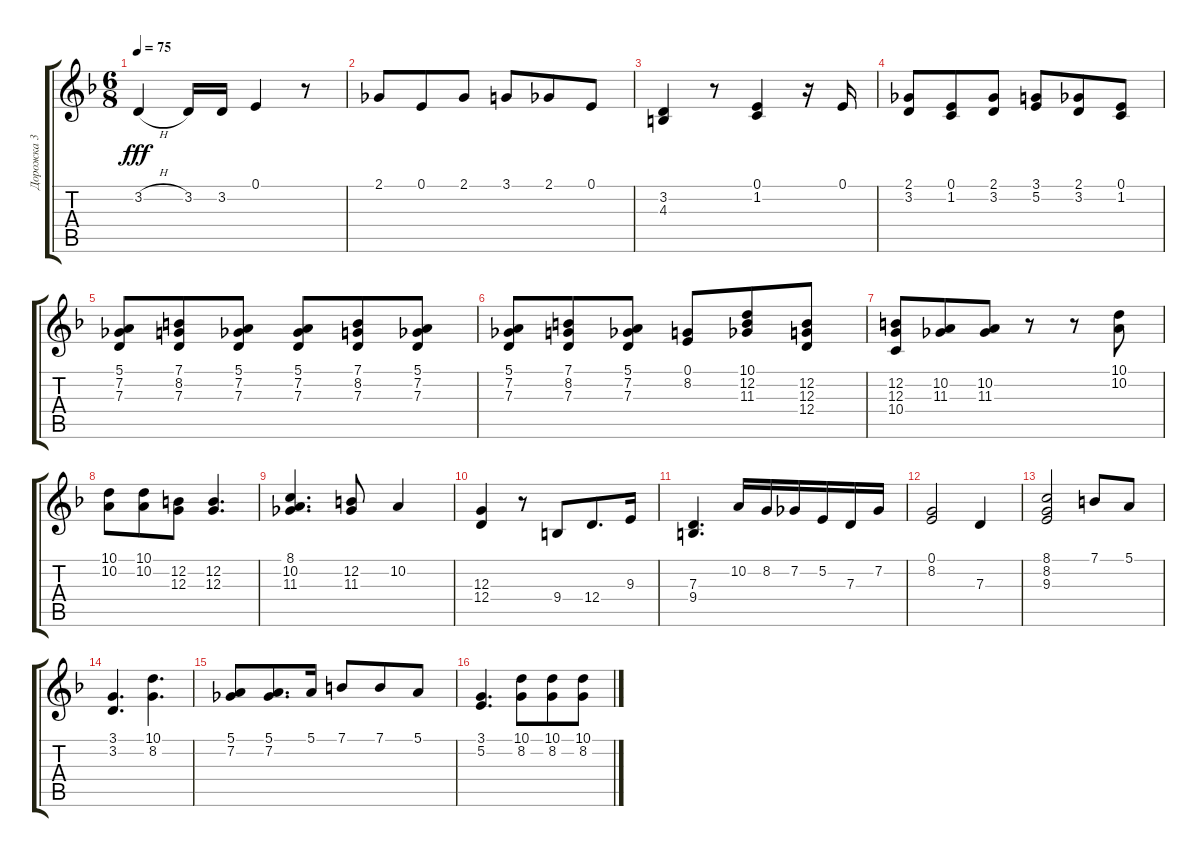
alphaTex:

\track ("Дорожка 3" "Дорожка 3") {instrument viola}
\staff {score tabs}
\tuning (E4 B3 G3 D3 A2 E2) {hide}
\ts (6 8)
\tempo 75
\clef g2
\ks f
3.2{h}.4{dy fff} 3.2.16 3.2.16 0.1.4 r.8 |
2.1.8 0.1.8 2.1.8 3.1.8 2.1.8 0.1.8 |
(3.2 4.3).4 r.8 (0.1 1.2).4 r.16 0.1.16 |
(2.1 3.2).8 (0.1 1.2).8 (2.1 3.2).8 (3.1 5.2).8 (2.1 3.2).8 (0.1 1.2).8 |
(5.1 7.2 7.3).8 (7.1 8.2 7.3).8 (5.1 7.2 7.3).8 (5.1 7.2 7.3).8 (7.1 8.2 7.3).8 (5.1 7.2 7.3).8 |
(5.1 7.2 7.3).8 (7.1 8.2 7.3).8 (5.1 7.2 7.3).8 (0.1 8.2).8 (10.1 12.2 11.3).8 (12.2 12.3 12.4).8 |
(12.2 12.3 10.4).8 (10.2 11.3).8 (10.2 11.3).8 r.8 r.8 (10.1 10.2).8 |
(10.1 10.2).8 (10.1 10.2).8 (12.2 12.3).8 (12.2 12.3).4{d} |
\ks dminor
(8.1 10.2 11.3).4{d} (12.2 11.3).8 10.2.4 |
(12.3 12.4).4 r.8 9.4.8 12.4.8{d} 9.3.16 |
(7.3 9.4).4{d} 10.2.16 8.2.16 7.2.16 5.2.16 7.3.16 7.2.16 |
(0.1 8.2).2 7.3.4 |
(8.1 8.2 9.3).2 7.1.8 5.1.8 |
(3.1 3.2).4{d} (10.1 8.2).4{d} |
(5.1 7.2).8 (5.1 7.2).8{d} 5.1.16 7.1.8 7.1.8 5.1.8 |
(3.1 5.2).4{d} (10.1 8.2).8 (10.1 8.2).8 (10.1 8.2).8
